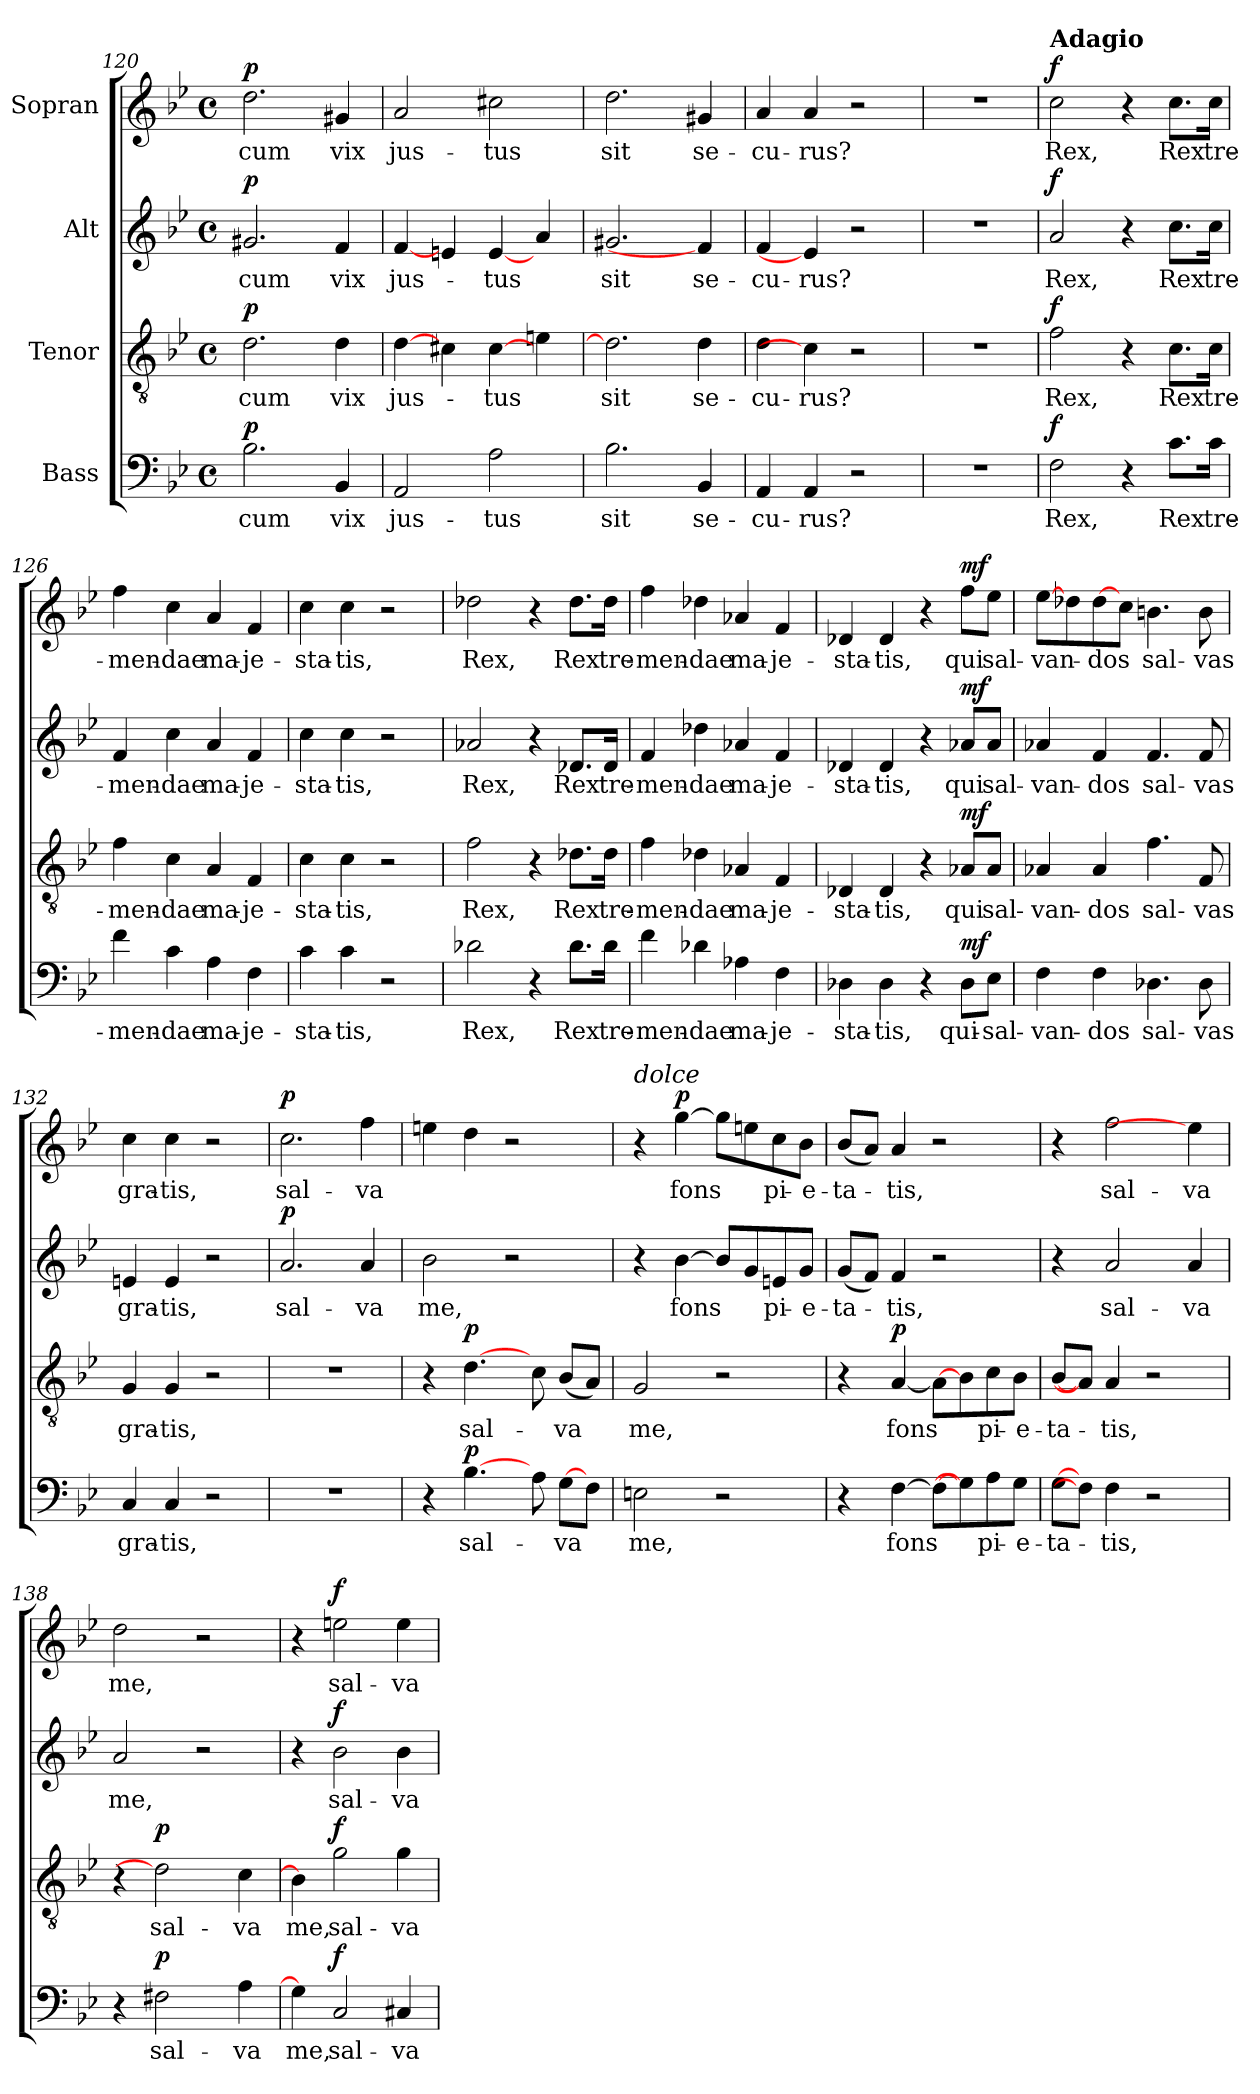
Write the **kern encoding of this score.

**kern	**text	**dynam	**kern	**text	**dynam	**kern	**text	**dynam	**kern	**text	**dynam
*part4	*part4	*part4	*part3	*part3	*part3	*part2	*part2	*part2	*part1	*part1	*part1
*staff4	*staff4	*staff4	*staff3	*staff3	*staff3	*staff2	*staff2	*staff2	*staff1	*staff1	*staff1
*I"Bass	*	*	*I"Tenor	*	*	*I"Alt	*	*	*I"Sopran	*	*
*clefF4	*	*	*clefGv2	*	*	*clefG2	*	*	*clefG2	*	*
*k[b-e-]	*	*	*k[b-e-]	*	*	*k[b-e-]	*	*	*k[b-e-]	*	*
*B-:	*	*	*B-:	*	*	*B-:	*	*	*B-:	*	*
*M4/4	*	*	*M4/4	*	*	*M4/4	*	*	*M4/4	*	*
*met(c)	*	*	*met(c)	*	*	*met(c)	*	*	*met(c)	*	*
=120	=120	=120	=120	=120	=120	=120	=120	=120	=120	=120	=120
!	!LO:LY:b	!LO:DY:a	!	!LO:LY:b	!LO:DY:a	!	!LO:LY:b	!LO:DY:a	!	!LO:LY:b	!LO:DY:a
2.B-\	cum	p	2.d\	cum	p	2.g#X/	cum	p	2.dd\	cum	p
!	!LO:LY:b	!	!	!LO:LY:b	!	!	!LO:LY:b	!	!	!LO:LY:b	!
4BB-/	vix	.	4d\	vix	.	4f/	vix	.	4g#X/	vix	.
=121	=121	=121	=121	=121	=121	=121	=121	=121	=121	=121	=121
!	!LO:LY:b	!	!	!LO:LY:b	!	!	!LO:LY:b	!	!	!LO:LY:b	!
2AA/	jus-	.	[4d\	jus-	.	[4f/	jus-	.	2a/	jus-	.
.	.	.	4c#X\	.	.	4en/	.	.	.	.	.
!	!LO:LY:b	!	!	!LO:LY:b	!	!	!LO:LY:b	!	!	!LO:LY:b	!
2A\	-tus	.	[4c#\	-tus	.	[4e/	-tus	.	2cc#X\	-tus	.
.	.	.	4en\	.	.	4a/	.	.	.	.	.
=122	=122	=122	=122	=122	=122	=122	=122	=122	=122	=122	=122
!	!LO:LY:b	!	!	!LO:LY:b	!	!	!LO:LY:b	!	!	!LO:LY:b	!
2.B-\	sit	.	2.d\]	sit	.	2.g#X/	sit	.	2.dd\	sit	.
!	!LO:LY:b	!	!	!LO:LY:b	!	!	!LO:LY:b	!	!	!LO:LY:b	!
4BB-/	se-	.	4d\	se-	.	4f/]	se-	.	4g#X/	se-	.
!!LO:PB:g=z
=123	=123	=123	=123	=123	=123	=123	=123	=123	=123	=123	=123
!	!LO:LY:b	!	!	!LO:LY:b	!	!	!LO:LY:b	!	!	!LO:LY:b	!
4AA/	-cu-	.	4d\	-cu-	.	4f/	-cu-	.	4a/	-cu-	.
!	!LO:LY:b	!	!	!LO:LY:b	!	!	!LO:LY:b	!	!	!LO:LY:b	!
4AA/	-rus?	.	4c#\]	-rus?	.	4e/]	-rus?	.	4a/	-rus?	.
2r	.	.	2r	.	.	2r	.	.	2r	.	.
=124	=124	=124	=124	=124	=124	=124	=124	=124	=124	=124	=124
1r	.	.	1r	.	.	1r	.	.	1r	.	.
=125	=125	=125	=125	=125	=125	=125	=125	=125	=125	=125	=125
!	!	!	!	!	!	!	!	!	!LO:TX:a:B:t=Adagio	!	!
!	!LO:LY:b	!LO:DY:a	!	!LO:LY:b	!LO:DY:a	!	!LO:LY:b	!LO:DY:a	!	!LO:LY:b	!LO:DY:a
2F\	Rex,	f	2f\	Rex,	f	2a/	Rex,	f	2cc\	Rex,	f
4r	.	.	4r	.	.	4r	.	.	4r	.	.
!	!LO:LY:b	!	!	!LO:LY:b	!	!	!LO:LY:b	!	!	!LO:LY:b	!
8.c\L	Rex	.	8.c\L	Rex	.	8.cc\L	Rex	.	8.cc\L	Rex	.
!	!LO:LY:b	!	!	!LO:LY:b	!	!	!LO:LY:b	!	!	!LO:LY:b	!
16c\Jk	tre-	.	16c\Jk	tre-	.	16cc\Jk	tre-	.	16cc\Jk	tre-	.
=126	=126	=126	=126	=126	=126	=126	=126	=126	=126	=126	=126
!	!LO:LY:b	!	!	!LO:LY:b	!	!	!LO:LY:b	!	!	!LO:LY:b	!
4f\	-men-	.	4f\	-men-	.	4f/	-men-	.	4ff\	-men-	.
!	!LO:LY:b	!	!	!LO:LY:b	!	!	!LO:LY:b	!	!	!LO:LY:b	!
4c\	-dae	.	4c\	-dae	.	4cc\	-dae	.	4cc\	-dae	.
!	!LO:LY:b	!	!	!LO:LY:b	!	!	!LO:LY:b	!	!	!LO:LY:b	!
4A\	ma-	.	4A/	ma-	.	4a/	ma-	.	4a/	ma-	.
!	!LO:LY:b	!	!	!LO:LY:b	!	!	!LO:LY:b	!	!	!LO:LY:b	!
4F\	-je-	.	4F/	-je-	.	4f/	-je-	.	4f/	-je-	.
=127	=127	=127	=127	=127	=127	=127	=127	=127	=127	=127	=127
!	!LO:LY:b	!	!	!LO:LY:b	!	!	!LO:LY:b	!	!	!LO:LY:b	!
4c\	-sta-	.	4c\	-sta-	.	4cc\	-sta-	.	4cc\	-sta-	.
!	!LO:LY:b	!	!	!LO:LY:b	!	!	!LO:LY:b	!	!	!LO:LY:b	!
4c\	-tis,	.	4c\	-tis,	.	4cc\	-tis,	.	4cc\	-tis,	.
2r	.	.	2r	.	.	2r	.	.	2r	.	.
=128	=128	=128	=128	=128	=128	=128	=128	=128	=128	=128	=128
!	!LO:LY:b	!	!	!LO:LY:b	!	!	!LO:LY:b	!	!	!LO:LY:b	!
2d-X\	Rex,	.	2f\	Rex,	.	2a-X/	Rex,	.	2dd-X\	Rex,	.
4r	.	.	4r	.	.	4r	.	.	4r	.	.
!	!LO:LY:b	!	!	!LO:LY:b	!	!	!LO:LY:b	!	!	!LO:LY:b	!
8.d-\L	Rex	.	8.d-X\L	Rex	.	8.d-X/L	Rex	.	8.dd-\L	Rex	.
!	!LO:LY:b	!	!	!LO:LY:b	!	!	!LO:LY:b	!	!	!LO:LY:b	!
16d-\Jk	tre-	.	16d-\Jk	tre-	.	16d-/Jk	tre-	.	16dd-\Jk	tre-	.
!!LO:PB:g=z
=129	=129	=129	=129	=129	=129	=129	=129	=129	=129	=129	=129
!	!LO:LY:b	!	!	!LO:LY:b	!	!	!LO:LY:b	!	!	!LO:LY:b	!
4f\	-men-	.	4f\	-men-	.	4f/	-men-	.	4ff\	-men-	.
!	!LO:LY:b	!	!	!LO:LY:b	!	!	!LO:LY:b	!	!	!LO:LY:b	!
4d-X\	-dae	.	4d-X\	-dae	.	4dd-X\	-dae	.	4dd-X\	-dae	.
!	!LO:LY:b	!	!	!LO:LY:b	!	!	!LO:LY:b	!	!	!LO:LY:b	!
4A-X\	ma-	.	4A-X/	ma-	.	4a-X/	ma-	.	4a-X/	ma-	.
!	!LO:LY:b	!	!	!LO:LY:b	!	!	!LO:LY:b	!	!	!LO:LY:b	!
4F\	-je-	.	4F/	-je-	.	4f/	-je-	.	4f/	-je-	.
=130	=130	=130	=130	=130	=130	=130	=130	=130	=130	=130	=130
!	!LO:LY:b	!	!	!LO:LY:b	!	!	!LO:LY:b	!	!	!LO:LY:b	!
4D-X\	-sta-	.	4D-X/	-sta-	.	4d-X/	-sta-	.	4d-X/	-sta-	.
!	!LO:LY:b	!	!	!LO:LY:b	!	!	!LO:LY:b	!	!	!LO:LY:b	!
4D-\	-tis,	.	4D-/	-tis,	.	4d-/	-tis,	.	4d-/	-tis,	.
4r	.	.	4r	.	.	4r	.	.	4r	.	.
!	!LO:LY:b	!LO:DY:a	!	!LO:LY:b	!LO:DY:a	!	!LO:LY:b	!LO:DY:a	!	!LO:LY:b	!LO:DY:a
8D-\L	qui-	mf	8A-X/L	qui	mf	8a-X/L	qui	mf	8ff\L	qui	mf
!	!LO:LY:b	!	!	!LO:LY:b	!	!	!LO:LY:b	!	!	!LO:LY:b	!
8E-\J	-sal-	.	8A-/J	sal-	.	8a-/J	sal-	.	8ee-\J	sal-	.
=131	=131	=131	=131	=131	=131	=131	=131	=131	=131	=131	=131
!	!LO:LY:b	!	!	!LO:LY:b	!	!	!LO:LY:b	!	!	!LO:LY:b	!
4F\	-van-	.	4A-X/	-van-	.	4a-X/	-van-	.	[8ee-\L	-van-	.
.	.	.	.	.	.	.	.	.	8dd-X\	.	.
!	!LO:LY:b	!	!	!LO:LY:b	!	!	!LO:LY:b	!	!	!LO:LY:b	!
4F\	-dos	.	4A-/	-dos	.	4f/	-dos	.	[8dd-\	-dos	.
.	.	.	.	.	.	.	.	.	8cc\J	.	.
!	!LO:LY:b	!	!	!LO:LY:b	!	!	!LO:LY:b	!	!	!LO:LY:b	!
4.D-X\	sal-	.	4.f\	sal-	.	4.f/	sal-	.	4.bn\	sal-	.
!	!LO:LY:b	!	!	!LO:LY:b	!	!	!LO:LY:b	!	!	!LO:LY:b	!
8D-\	-vas	.	8F/	-vas	.	8f/	-vas	.	8b\	-vas	.
=132	=132	=132	=132	=132	=132	=132	=132	=132	=132	=132	=132
!	!LO:LY:b	!	!	!LO:LY:b	!	!	!LO:LY:b	!	!	!LO:LY:b	!
4C/	gra-	.	4G/	gra-	.	4en/	gra-	.	4cc\	gra-	.
!	!LO:LY:b	!	!	!LO:LY:b	!	!	!LO:LY:b	!	!	!LO:LY:b	!
4C/	-tis,	.	4G/	-tis,	.	4e/	-tis,	.	4cc\	-tis,	.
2r	.	.	2r	.	.	2r	.	.	2r	.	.
=133	=133	=133	=133	=133	=133	=133	=133	=133	=133	=133	=133
!	!	!	!	!	!	!	!LO:LY:b	!LO:DY:a	!	!LO:LY:b	!LO:DY:a
1r	.	.	1r	.	.	2.a/	sal-	p	2.cc\	sal-	p
!	!	!	!	!	!	!	!LO:LY:b	!	!	!LO:LY:b	!
.	.	.	.	.	.	4a/	-va	.	4ff\	-va	.
!!LO:LB:g=z
=134	=134	=134	=134	=134	=134	=134	=134	=134	=134	=134	=134
!	!	!	!	!	!	!	!LO:LY:b	!	!	!	!
4r	.	.	4r	.	.	2b-\	me,	.	4een\	.	.
!	!LO:LY:b	!LO:DY:a	!	!LO:LY:b	!LO:DY:a	!	!	!	!	!	!
[4.B-\	sal-	p	[4.d\	sal-	p	.	.	.	4dd\	.	.
.	.	.	.	.	.	2r	.	.	2r	.	.
8A\	.	.	8c\	.	.	.	.	.	.	.	.
!	!LO:LY:b	!	!	!LO:LY:b	!	!	!	!	!	!	!
[8G\L	-va	.	(<8B-/L	-va	.	.	.	.	.	.	.
8F\J	.	.	8A/J)	.	.	.	.	.	.	.	.
=135	=135	=135	=135	=135	=135	=135	=135	=135	=135	=135	=135
!	!	!	!	!	!	!	!	!	!LO:TX:a:i:t=dolce	!	!
!	!LO:LY:b	!	!	!LO:LY:b	!	!	!	!	!	!	!
2En\	me,	.	2G/	me,	.	4r	.	.	4r	.	.
!	!	!	!	!	!	!	!LO:LY:b	!	!	!LO:LY:b	!LO:DY:a
.	.	.	.	.	.	[4b-\	fons	.	[4gg\	fons	p
2r	.	.	2r	.	.	8b-/L]	.	.	8gg\L]	.	.
.	.	.	.	.	.	8g/	.	.	8een\	.	.
!	!	!	!	!	!	!	!LO:LY:b	!	!	!LO:LY:b	!
.	.	.	.	.	.	8en/	pi-	.	8cc\	pi-	.
!	!	!	!	!	!	!	!LO:LY:b	!	!	!LO:LY:b	!
.	.	.	.	.	.	8g/J	-e-	.	8b-\J	-e-	.
=136	=136	=136	=136	=136	=136	=136	=136	=136	=136	=136	=136
!	!	!	!	!	!	!	!LO:LY:b	!	!	!LO:LY:b	!
4r	.	.	4r	.	.	(<8g/L	-ta-	.	(<8b-/L	-ta-	.
.	.	.	.	.	.	8f/J)	.	.	8a/J)	.	.
!	!LO:LY:b	!	!	!LO:LY:b	!LO:DY:a	!	!LO:LY:b	!	!	!LO:LY:b	!
[4F\	fons	.	[4A/	fons	p	4f/	-tis,	.	4a/	-tis,	.
8F\L_	.	.	8A\L_	.	.	2r	.	.	2r	.	.
8G\]	.	.	8B-\	.	.	.	.	.	.	.	.
!	!LO:LY:b	!	!	!LO:LY:b	!	!	!	!	!	!	!
8A\	pi-	.	8c\	pi-	.	.	.	.	.	.	.
!	!LO:LY:b	!	!	!LO:LY:b	!	!	!	!	!	!	!
8G\J	-e-	.	8B-\J	-e-	.	.	.	.	.	.	.
=137	=137	=137	=137	=137	=137	=137	=137	=137	=137	=137	=137
!	!LO:LY:b	!	!	!LO:LY:b	!	!	!	!	!	!	!
[8G\L	-ta-	.	[8B-/L	-ta-	.	4r	.	.	4r	.	.
8F\J]	.	.	8A/J]	.	.	.	.	.	.	.	.
!	!LO:LY:b	!	!	!LO:LY:b	!	!	!LO:LY:b	!	!	!LO:LY:b	!
4F\	-tis,	.	4A/	-tis,	.	2a/	sal-	.	2ff\	sal-	.
2r	.	.	2r	.	.	.	.	.	.	.	.
!	!	!	!	!	!	!	!LO:LY:b	!	!	!LO:LY:b	!
.	.	.	.	.	.	4a/	-va	.	4ee-\]	-va	.
=138	=138	=138	=138	=138	=138	=138	=138	=138	=138	=138	=138
!	!	!	!	!	!	!	!LO:LY:b	!	!	!LO:LY:b	!
4r	.	.	4r	.	.	2a/	me,	.	2dd\	me,	.
!	!LO:LY:b	!LO:DY:a	!	!LO:LY:b	!LO:DY:a	!	!	!	!	!	!
2F#X\	sal-	p	2d\]	sal-	p	.	.	.	.	.	.
.	.	.	.	.	.	2r	.	.	2r	.	.
!	!LO:LY:b	!	!	!LO:LY:b	!	!	!	!	!	!	!
4A\	-va	.	4c\	-va	.	.	.	.	.	.	.
!!LO:LB:g=z
=139	=139	=139	=139	=139	=139	=139	=139	=139	=139	=139	=139
!	!LO:LY:b	!	!	!LO:LY:b	!	!	!	!	!	!	!
4G\]	me,	.	4B-\]	me,	.	4r	.	.	4r	.	.
!	!LO:LY:b	!LO:DY:a	!	!LO:LY:b	!LO:DY:a	!	!LO:LY:b	!LO:DY:a	!	!LO:LY:b	!LO:DY:a
2C/	sal-	f	2g\	sal-	f	2b-\	sal-	f	2een\	sal-	f
!	!LO:LY:b	!	!	!LO:LY:b	!	!	!LO:LY:b	!	!	!LO:LY:b	!
4C#X/	-va	.	4g\	-va	.	4b-\	-va	.	4ee\	-va	.
=	=	=	=	=	=	=	=	=	=	=	=
*-	*-	*-	*-	*-	*-	*-	*-	*-	*-	*-	*-
